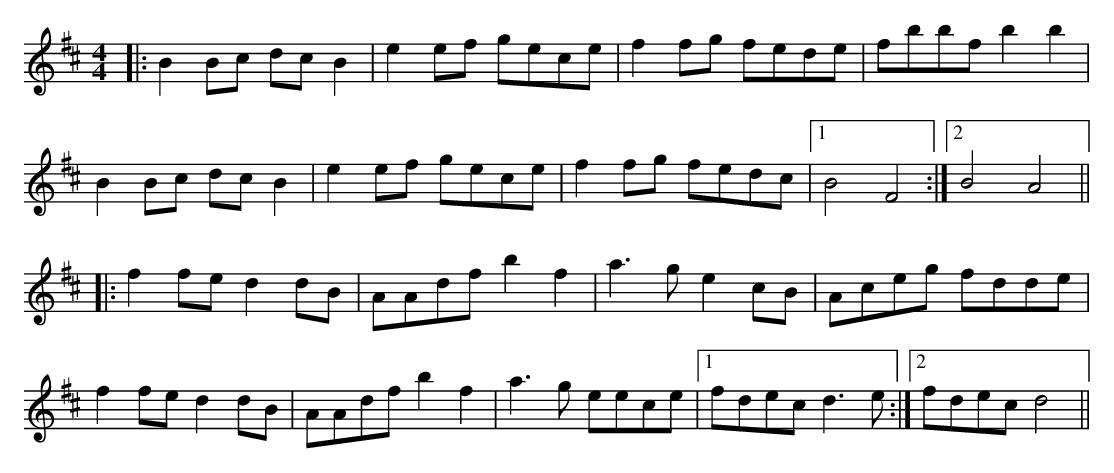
X:1
M:4/4
K:Bmin
|:B2Bc dcB2|e2ef gece|f2fg fede|fbbf b2b2|
B2Bc dcB2|e2ef gece|f2fg fedc|1 B4 F4:|2 B4 A4||
|:f2fe d2dB|AAdf b2f2|a3g e2 cB|Aceg fdde|
f2fe d2dB|AAdf b2f2|a3g eece|1 fdec d3e:|2 fdec d4||
